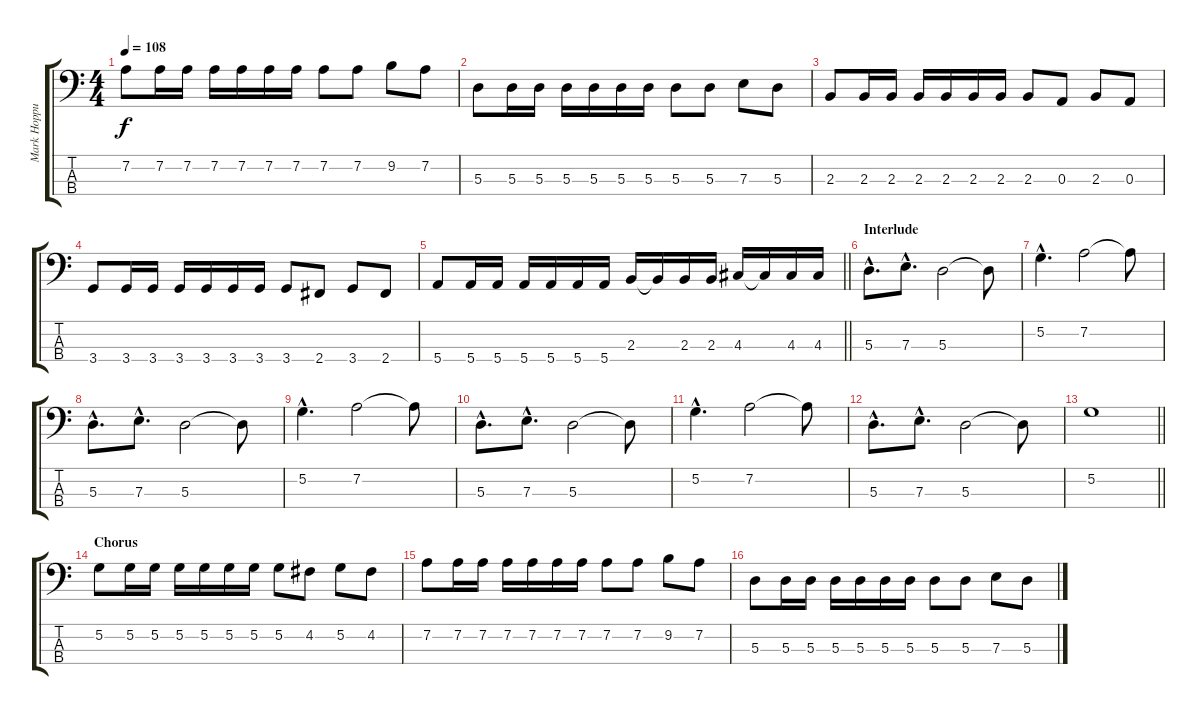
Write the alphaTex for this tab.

\track ("Mark Hoppus" "Mark Hoppu") {instrument electricbasspick}
\staff {score tabs}
\tuning (G2 D2 A1 E1) {hide}
\ts (4 4)
\tempo 108
\clef f4
\ks c
7.2.8{dy f} 7.2.16 7.2.16 7.2.16 7.2.16 7.2.16 7.2.16 7.2.8 7.2.8 9.2.8 7.2.8 |
5.3.8 5.3.16 5.3.16 5.3.16 5.3.16 5.3.16 5.3.16 5.3.8 5.3.8 7.3.8 5.3.8 |
2.3.8 2.3.16 2.3.16 2.3.16 2.3.16 2.3.16 2.3.16 2.3.8 0.3.8 2.3.8 0.3.8 |
3.4.8 3.4.16 3.4.16 3.4.16 3.4.16 3.4.16 3.4.16 3.4.8 2.4.8 3.4.8 2.4.8 |
\barLineRight lightlight
5.4.8 5.4.16 5.4.16 5.4.16 5.4.16 5.4.16 5.4.16 2.3.16 2.3{t}.16 2.3.16 2.3.16 4.3.16 4.3{t}.16 4.3.16 4.3.16 |
\section ("" "Interlude")
5.3{hac}.8{d} 7.3{hac}.8{d} 5.3.2 5.3{t}.8 |
5.2{hac}.4{d} 7.2.2 7.2{t}.8 |
5.3{hac}.8{d} 7.3{hac}.8{d} 5.3.2 5.3{t}.8 |
5.2{hac}.4{d} 7.2.2 7.2{t}.8 |
5.3{hac}.8{d} 7.3{hac}.8{d} 5.3.2 5.3{t}.8 |
5.2{hac}.4{d} 7.2.2 7.2{t}.8 |
5.3{hac}.8{d} 7.3{hac}.8{d} 5.3.2 5.3{t}.8 |
\barLineRight lightlight
5.2.1 |
\section ("" "Chorus")
5.2.8 5.2.16 5.2.16 5.2.16 5.2.16 5.2.16 5.2.16 5.2.8 4.2.8 5.2.8 4.2.8 |
7.2.8 7.2.16 7.2.16 7.2.16 7.2.16 7.2.16 7.2.16 7.2.8 7.2.8 9.2.8 7.2.8 |
5.3.8 5.3.16 5.3.16 5.3.16 5.3.16 5.3.16 5.3.16 5.3.8 5.3.8 7.3.8 5.3.8
